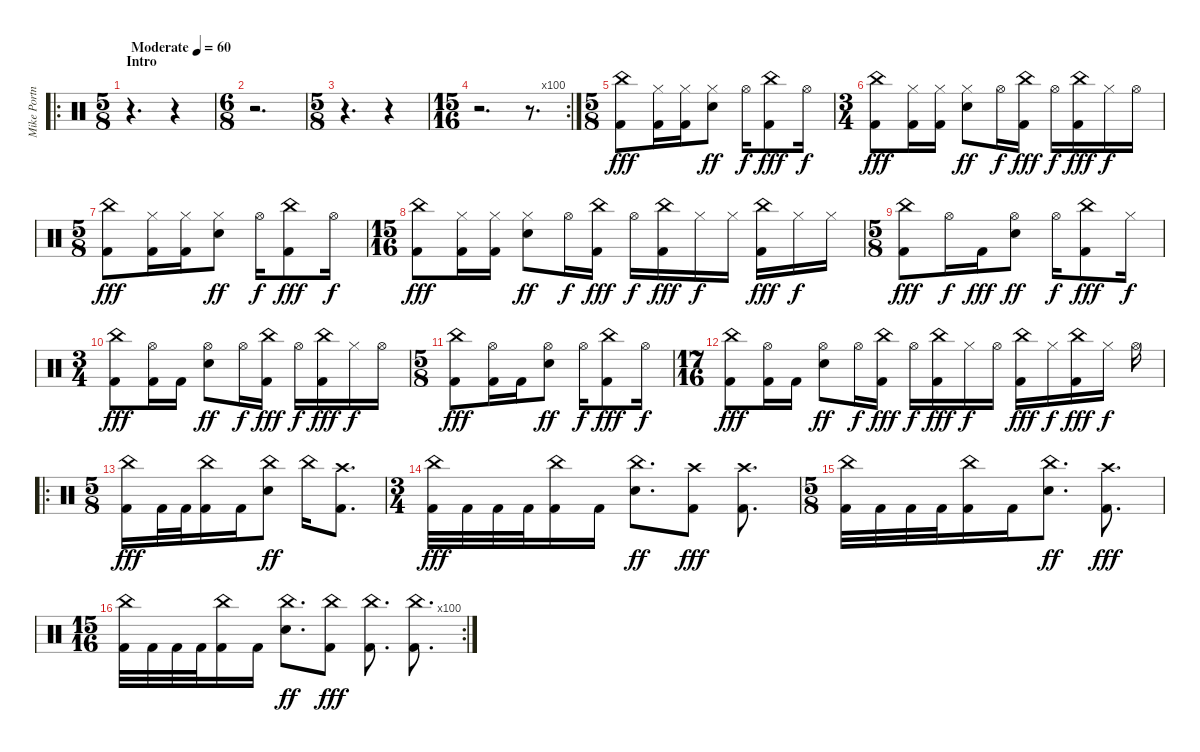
\track ("Mike Portnoy" "Mike Portn") {instrument percussion}
\staff {score}
\articulation defaults
\ro
\ts (5 8)
\section ("" "Intro")
\tempo (60 "Moderate")
\clef neutral
\ks c
r.4{d dy fff} r.4 |
\ts (6 8)
r.2{d} |
\ts (5 8)
r.4{d} r.4 |
\rc 100
\ts (15 16)
r.2{d} r.8{d} |
\ts (5 8)
("China (hit)" "Kick (hit) 2").8 ("Hi-Hat (closed)" "Kick (hit) 2").16 ("Hi-Hat (closed)" "Kick (hit) 2").16 ("Hi-Hat (closed)" "Electric Snare (hit)").8{dy ff} "Hi-Hat (open)".16{dy f} ("China (hit)" "Kick (hit) 2").8{dy fff} "Hi-Hat (open)".16{dy f} |
\ts (3 4)
("China (hit)" "Kick (hit) 2").8{dy fff} ("Hi-Hat (closed)" "Kick (hit) 2").16 ("Hi-Hat (closed)" "Kick (hit) 2").16 ("Hi-Hat (closed)" "Electric Snare (hit)").8{dy ff} "Hi-Hat (open)".16{dy f} ("China (hit)" "Kick (hit) 2").16{dy fff} "Hi-Hat (open)".16{dy f} ("China (hit)" "Kick (hit) 2").16{dy fff} "Hi-Hat (closed)".16{dy f} "Hi-Hat (open)".16 |
\ts (5 8)
("China (hit)" "Kick (hit) 2").8{dy fff} ("Hi-Hat (closed)" "Kick (hit) 2").16 ("Hi-Hat (closed)" "Kick (hit) 2").16 ("Hi-Hat (closed)" "Electric Snare (hit)").8{dy ff} "Hi-Hat (open)".16{dy f} ("China (hit)" "Kick (hit) 2").8{dy fff} "Hi-Hat (open)".16{dy f} |
\ts (15 16)
("China (hit)" "Kick (hit) 2").8{dy fff} ("Hi-Hat (closed)" "Kick (hit) 2").16 ("Hi-Hat (closed)" "Kick (hit) 2").16 ("Hi-Hat (closed)" "Electric Snare (hit)").8{dy ff} "Hi-Hat (open)".16{dy f} ("China (hit)" "Kick (hit) 2").16{dy fff} "Hi-Hat (open)".16{dy f} ("China (hit)" "Kick (hit) 2").16{dy fff} "Hi-Hat (closed)".16{dy f} "Hi-Hat (closed)".16 ("China (hit)" "Kick (hit) 2").16{dy fff} "Hi-Hat (closed)".16{dy f} "Hi-Hat (closed)".16 |
\ts (5 8)
("China (hit)" "Kick (hit) 2").8{dy fff} "Hi-Hat (open)".16{dy f} "Kick (hit) 2".16{dy fff} ("Hi-Hat (open)" "Electric Snare (hit)").8{dy ff} "Hi-Hat (open)".16{dy f} ("China (hit)" "Kick (hit) 2").8{dy fff} "Hi-Hat (closed)".16{dy f} |
\ts (3 4)
("China (hit)" "Kick (hit) 2").8{dy fff} ("Hi-Hat (open)" "Kick (hit) 2").16 "Kick (hit) 2".16 ("Hi-Hat (open)" "Electric Snare (hit)").8{dy ff} "Hi-Hat (open)".16{dy f} ("China (hit)" "Kick (hit) 2").16{dy fff} "Hi-Hat (open)".16{dy f} ("China (hit)" "Kick (hit) 2").16{dy fff} "Hi-Hat (closed)".16{dy f} "Hi-Hat (open)".16 |
\ts (5 8)
("China (hit)" "Kick (hit) 2").8{dy fff} ("Hi-Hat (open)" "Kick (hit) 2").16 "Kick (hit) 2".16 ("Hi-Hat (open)" "Electric Snare (hit)").8{dy ff} "Hi-Hat (open)".16{dy f} ("China (hit)" "Kick (hit) 2").8{dy fff} "Hi-Hat (open)".16{dy f} |
\ts (17 16)
("China (hit)" "Kick (hit) 2").8{dy fff} ("Hi-Hat (open)" "Kick (hit) 2").16 "Kick (hit) 2".16 ("Hi-Hat (open)" "Electric Snare (hit)").8{dy ff} "Hi-Hat (open)".16{dy f} ("China (hit)" "Kick (hit) 2").16{dy fff} "Hi-Hat (open)".16{dy f} ("China (hit)" "Kick (hit) 2").16{dy fff} "Hi-Hat (closed)".16{dy f} "Hi-Hat (open)".16 ("China (hit)" "Kick (hit) 2").16{dy fff} "Hi-Hat (closed)".16{dy f} ("China (hit)" "Kick (hit) 2").16{dy fff} "Hi-Hat (closed)".16{dy f} "Hi-Hat (open)".16 |
\ro
\ts (5 8)
("China (hit)" "Kick (hit) 2").16{dy fff} "Kick (hit) 2".32 "Kick (hit) 2".32 ("China (hit)" "Kick (hit) 2").16 "Kick (hit) 2".16 ("China (hit)" "Electric Snare (hit)").8{dy ff} "China (hit)".16 ("Crash high (hit)" "Kick (hit) 2").8{d} |
\ts (3 4)
("China (hit)" "Kick (hit) 2").32{dy fff} "Kick (hit) 2".32 "Kick (hit) 2".32 "Kick (hit) 2".32 ("China (hit)" "Kick (hit) 2").16 "Kick (hit) 2".16 ("China (hit)" "Electric Snare (hit)").8{d dy ff} ("Crash high (hit)" "Kick (hit) 2").8{dy fff} ("Crash high (hit)" "Kick (hit) 2").8{d} |
\ts (5 8)
("China (hit)" "Kick (hit) 2").32 "Kick (hit) 2".32 "Kick (hit) 2".32 "Kick (hit) 2".32 ("China (hit)" "Kick (hit) 2").16 "Kick (hit) 2".16 ("China (hit)" "Electric Snare (hit)").8{d dy ff} ("Crash high (hit)" "Kick (hit) 2").8{d dy fff} |
\rc 100
\ts (15 16)
("China (hit)" "Kick (hit) 2").32 "Kick (hit) 2".32 "Kick (hit) 2".32 "Kick (hit) 2".32 ("China (hit)" "Kick (hit) 2").16 "Kick (hit) 2".16 ("China (hit)" "Electric Snare (hit)").8{d dy ff} ("China (hit)" "Kick (hit) 2").8{dy fff} ("China (hit)" "Kick (hit) 2").8{d} ("China (hit)" "Kick (hit) 2").8{d}
